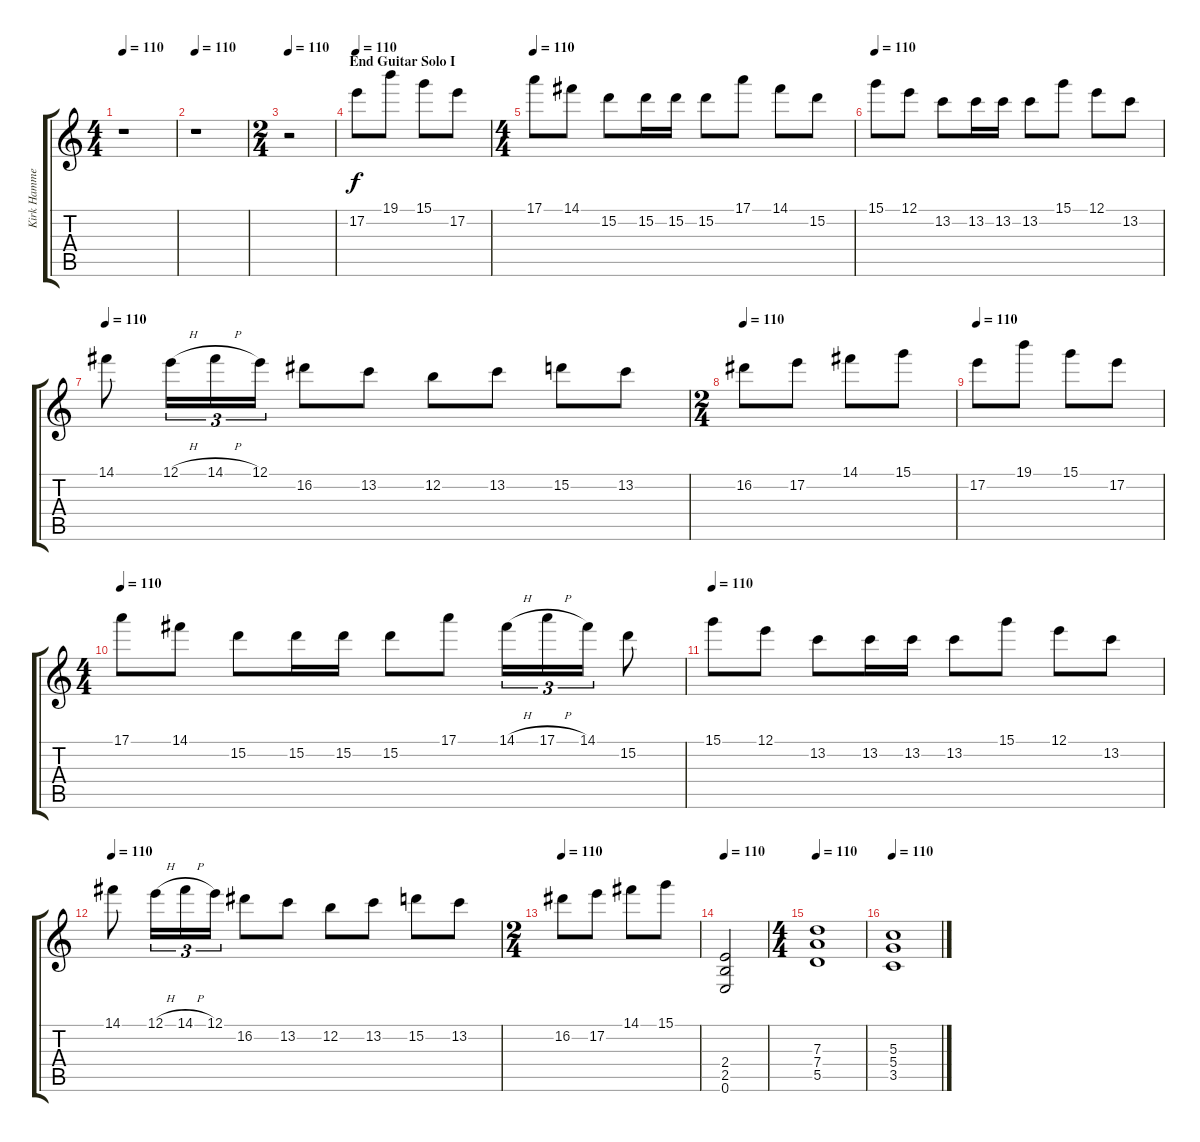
\track ("Kirk Hammet" "Kirk Hamme") {instrument distortionguitar}
\staff {score tabs}
\tuning (E4 B3 G3 D3 A2 E2) {hide}
\ts (4 4)
\tempo 110
\clef g2
\ks c
r.1{dy f} |
\tempo 110
r.1 |
\ts (2 4)
\tempo 110
r.2 |
\section ("" "End Guitar Solo I")
\tempo 110
17.2.8{volume 11 balance 8} 19.1.8 15.1.8 17.2.8 |
\ts (4 4)
\tempo 110
17.1.8 14.1.8 15.2.8 15.2.16 15.2.16 15.2.8 17.1.8 14.1.8 15.2.8 |
\tempo 110
15.1.8 12.1.8 13.2.8 13.2.16 13.2.16 13.2.8 15.1.8 12.1.8 13.2.8 |
\tempo 110
14.1.8 12.1{h}.16{tu (3 2)} 14.1{h}.16{tu (3 2)} 12.1.16{tu (3 2)} 16.2.8 13.2.8 12.2.8 13.2.8 15.2.8 13.2.8 |
\ts (2 4)
\tempo 110
16.2.8 17.2.8 14.1.8 15.1.8 |
\tempo 110
17.2.8{balance 8} 19.1.8 15.1.8 17.2.8 |
\ts (4 4)
\tempo 110
17.1.8 14.1.8 15.2.8 15.2.16 15.2.16 15.2.8 17.1.8 14.1{h}.16{tu (3 2)} 17.1{h}.16{tu (3 2)} 14.1.16{tu (3 2)} 15.2.8 |
\tempo 110
15.1.8 12.1.8 13.2.8 13.2.16 13.2.16 13.2.8 15.1.8 12.1.8 13.2.8 |
\tempo 110
14.1.8 12.1{h}.16{tu (3 2)} 14.1{h}.16{tu (3 2)} 12.1.16{tu (3 2)} 16.2.8 13.2.8 12.2.8 13.2.8 15.2.8 13.2.8 |
\ts (2 4)
\tempo 110
16.2.8 17.2.8 14.1.8 15.1.8 |
\tempo 110
(2.4 2.5 0.6).2{balance 11} |
\ts (4 4)
\tempo 110
(7.3 7.4 5.5).1 |
\tempo 110
(5.3 5.4 3.5).1
